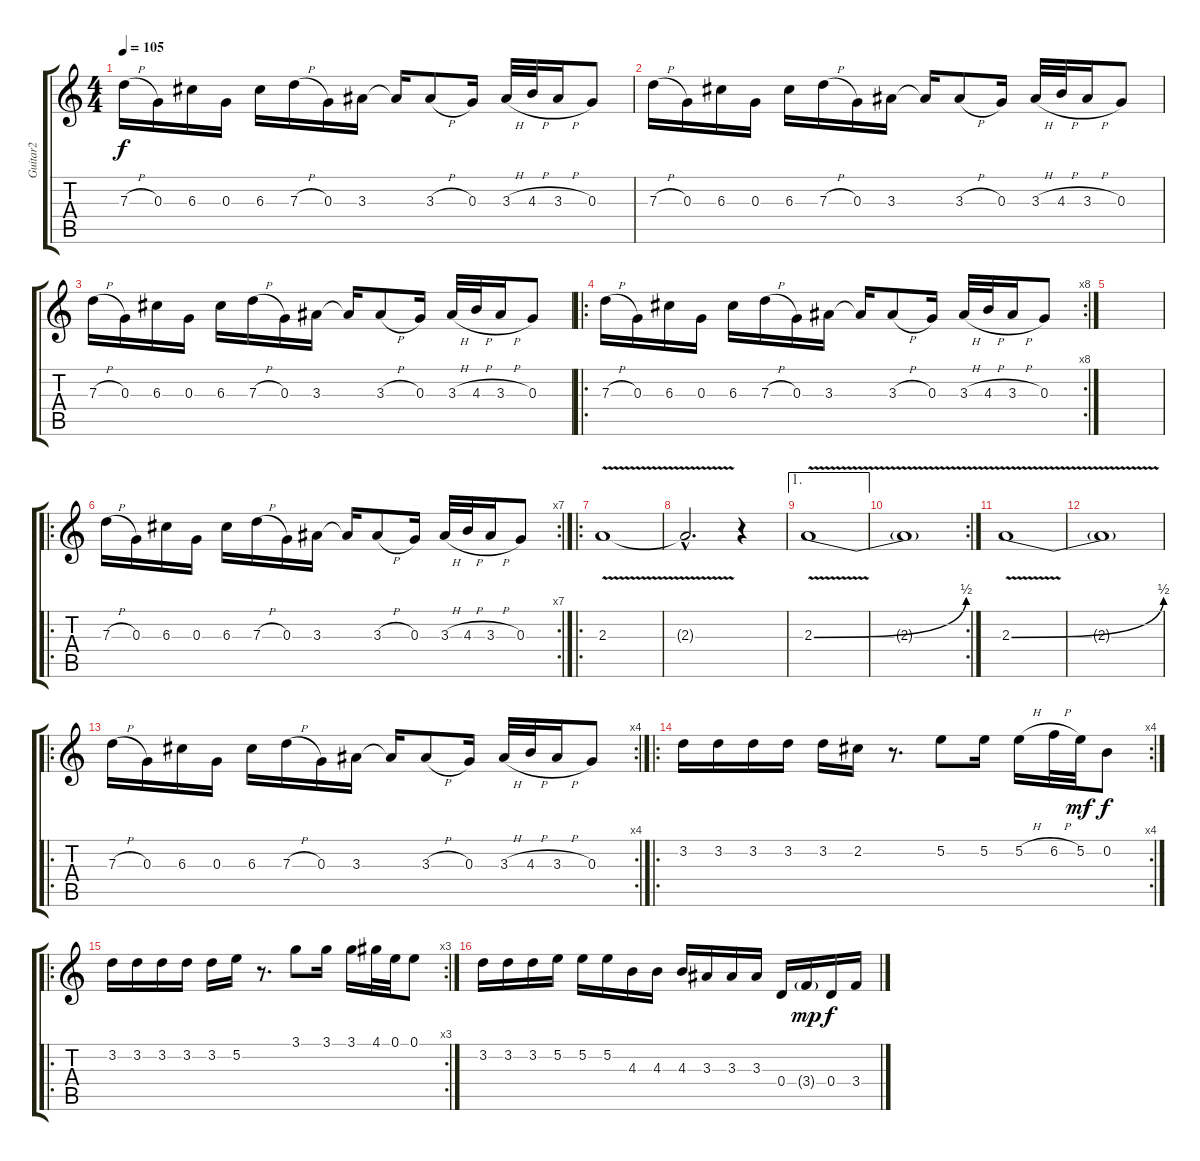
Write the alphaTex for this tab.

\track ("Guitar2" "Guitar2") {instrument distortionguitar}
\staff {score tabs}
\tuning (E4 B3 G3 D3 A2 E2) {hide}
\ts (4 4)
\tempo 105
\clef g2
\ks c
7.3{h}.16{dy f} 0.3.16 6.3.16 0.3.16 6.3.16 7.3{h}.16 0.3.16 3.3.16 3.3{t}.16 3.3{h}.8 0.3.16 3.3{h}.32 4.3{h}.32 3.3{h}.16 0.3.8 |
7.3{h}.16 0.3.16 6.3.16 0.3.16 6.3.16 7.3{h}.16 0.3.16 3.3.16 3.3{t}.16 3.3{h}.8 0.3.16 3.3{h}.32 4.3{h}.32 3.3{h}.16 0.3.8 |
7.3{h}.16 0.3.16 6.3.16 0.3.16 6.3.16 7.3{h}.16 0.3.16 3.3.16 3.3{t}.16 3.3{h}.8 0.3.16 3.3{h}.32 4.3{h}.32 3.3{h}.16 0.3.8 |
\ro
\rc 8
7.3{h}.16 0.3.16 6.3.16 0.3.16 6.3.16 7.3{h}.16 0.3.16 3.3.16 3.3{t}.16 3.3{h}.8 0.3.16 3.3{h}.32 4.3{h}.32 3.3{h}.16 0.3.8 |
|
\ro
\rc 7
7.3{h}.16 0.3.16 6.3.16 0.3.16 6.3.16 7.3{h}.16 0.3.16 3.3.16 3.3{t}.16 3.3{h}.8 0.3.16 3.3{h}.32 4.3{h}.32 3.3{h}.16 0.3.8 |
\ro
2.3{v}.1 |
2.3{hac t}.2{d} r.4 |
\ae 1
2.3{be (bend 0 0 60 2) v}.1 |
\rc 2
2.3{t}.1 |
2.3{be (bend 0 0 60 2) v}.1 |
2.3{t}.1 |
\ro
\rc 4
7.3{h}.16 0.3.16 6.3.16 0.3.16 6.3.16 7.3{h}.16 0.3.16 3.3.16 3.3{t}.16 3.3{h}.8 0.3.16 3.3{h}.32 4.3{h}.32 3.3{h}.16 0.3.8 |
\ro
\rc 4
3.2.16 3.2.16 3.2.16 3.2.16 3.2.16 2.2.16 r.8{d} 5.2.8 5.2.16 5.2{h}.16 6.2{h}.32 5.2.32{dy mf} 0.2.8{dy f} |
\ro
\rc 3
3.2.16 3.2.16 3.2.16 3.2.16 3.2.16 5.2.16 r.8{d} 3.1.8 3.1.16 3.1.16 4.1.32 0.1.32 0.1.8 |
3.2.16{instrument distortionguitar} 3.2.16 3.2.16 5.2.16 5.2.16 5.2.16 4.3.16 4.3.16 4.3.16 3.3.16 3.3.16 3.3.16 0.4.16 3.4{g}.16{dy mp} 0.4.16{dy f} 3.4.16{instrument distortionguitar}
